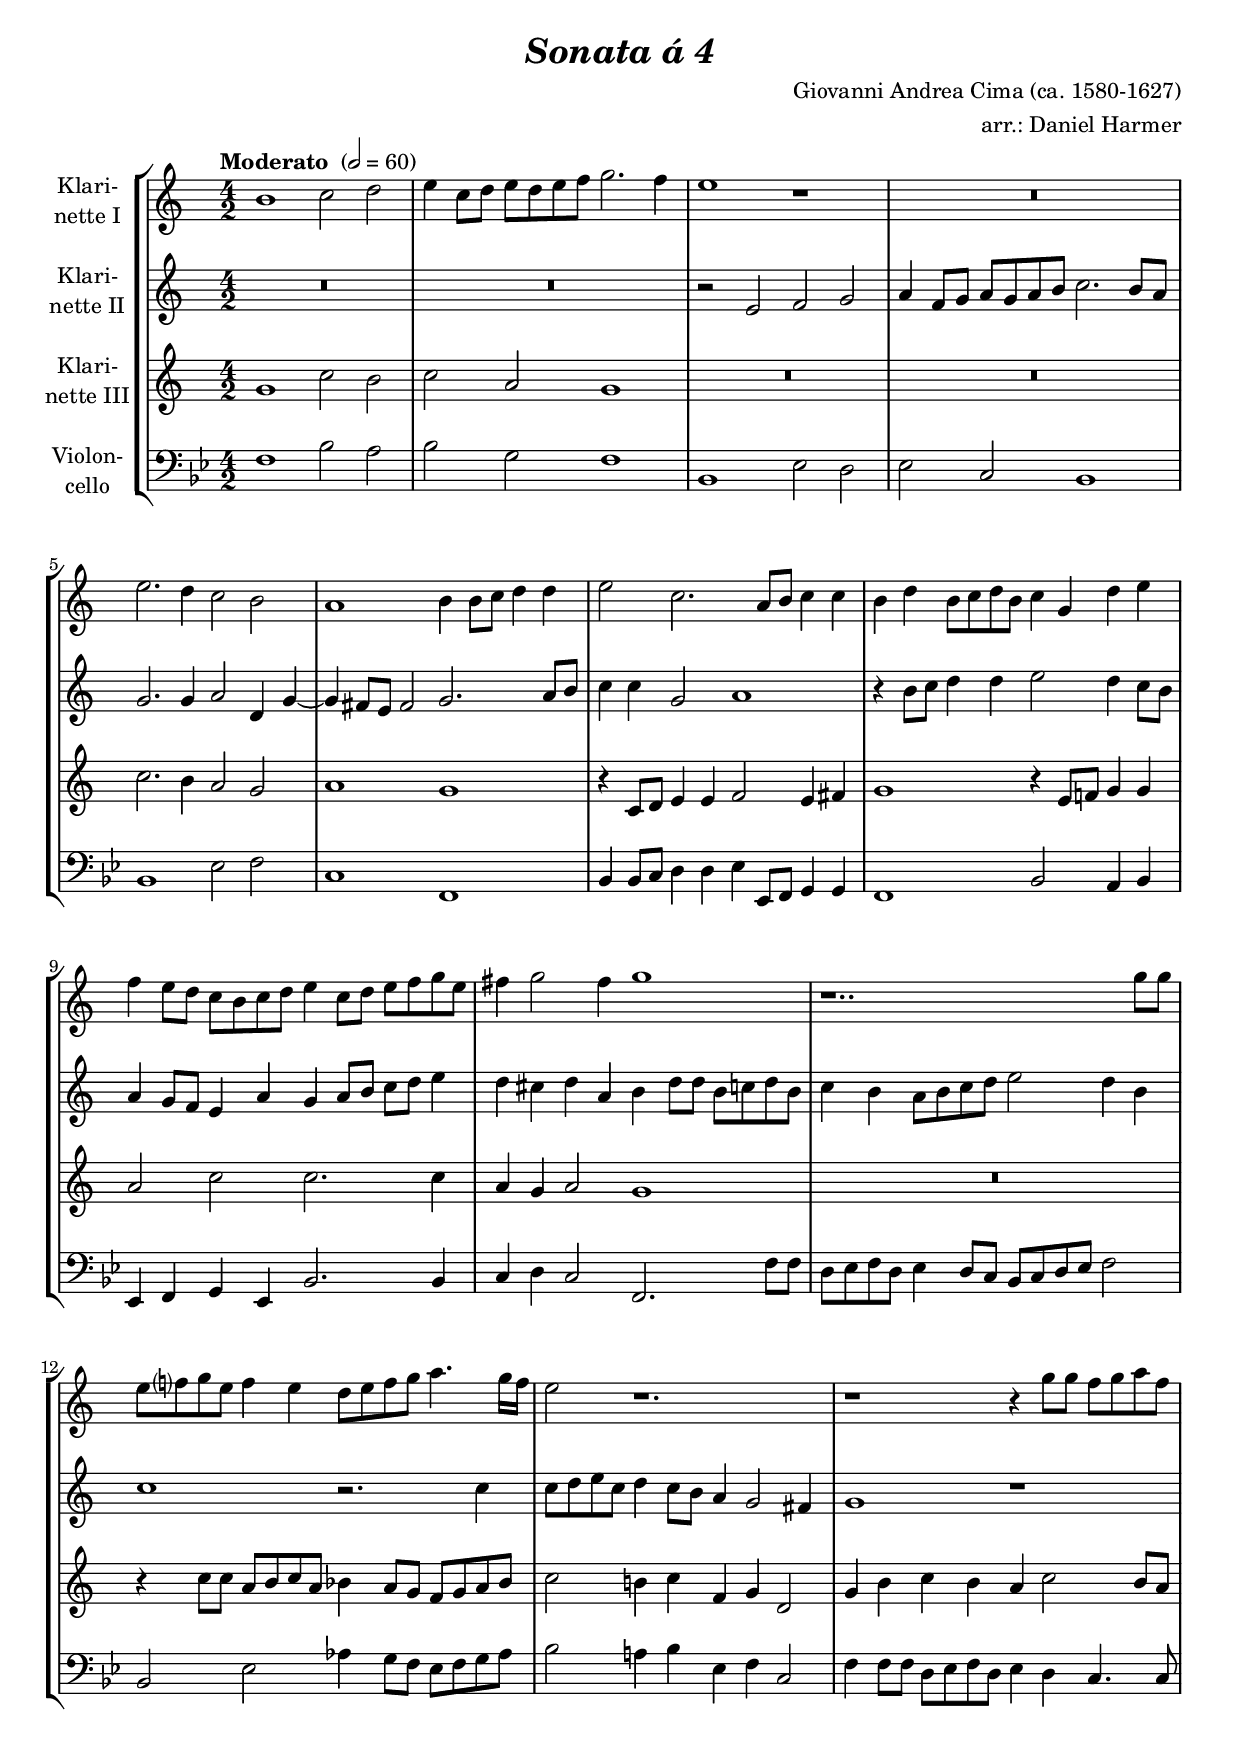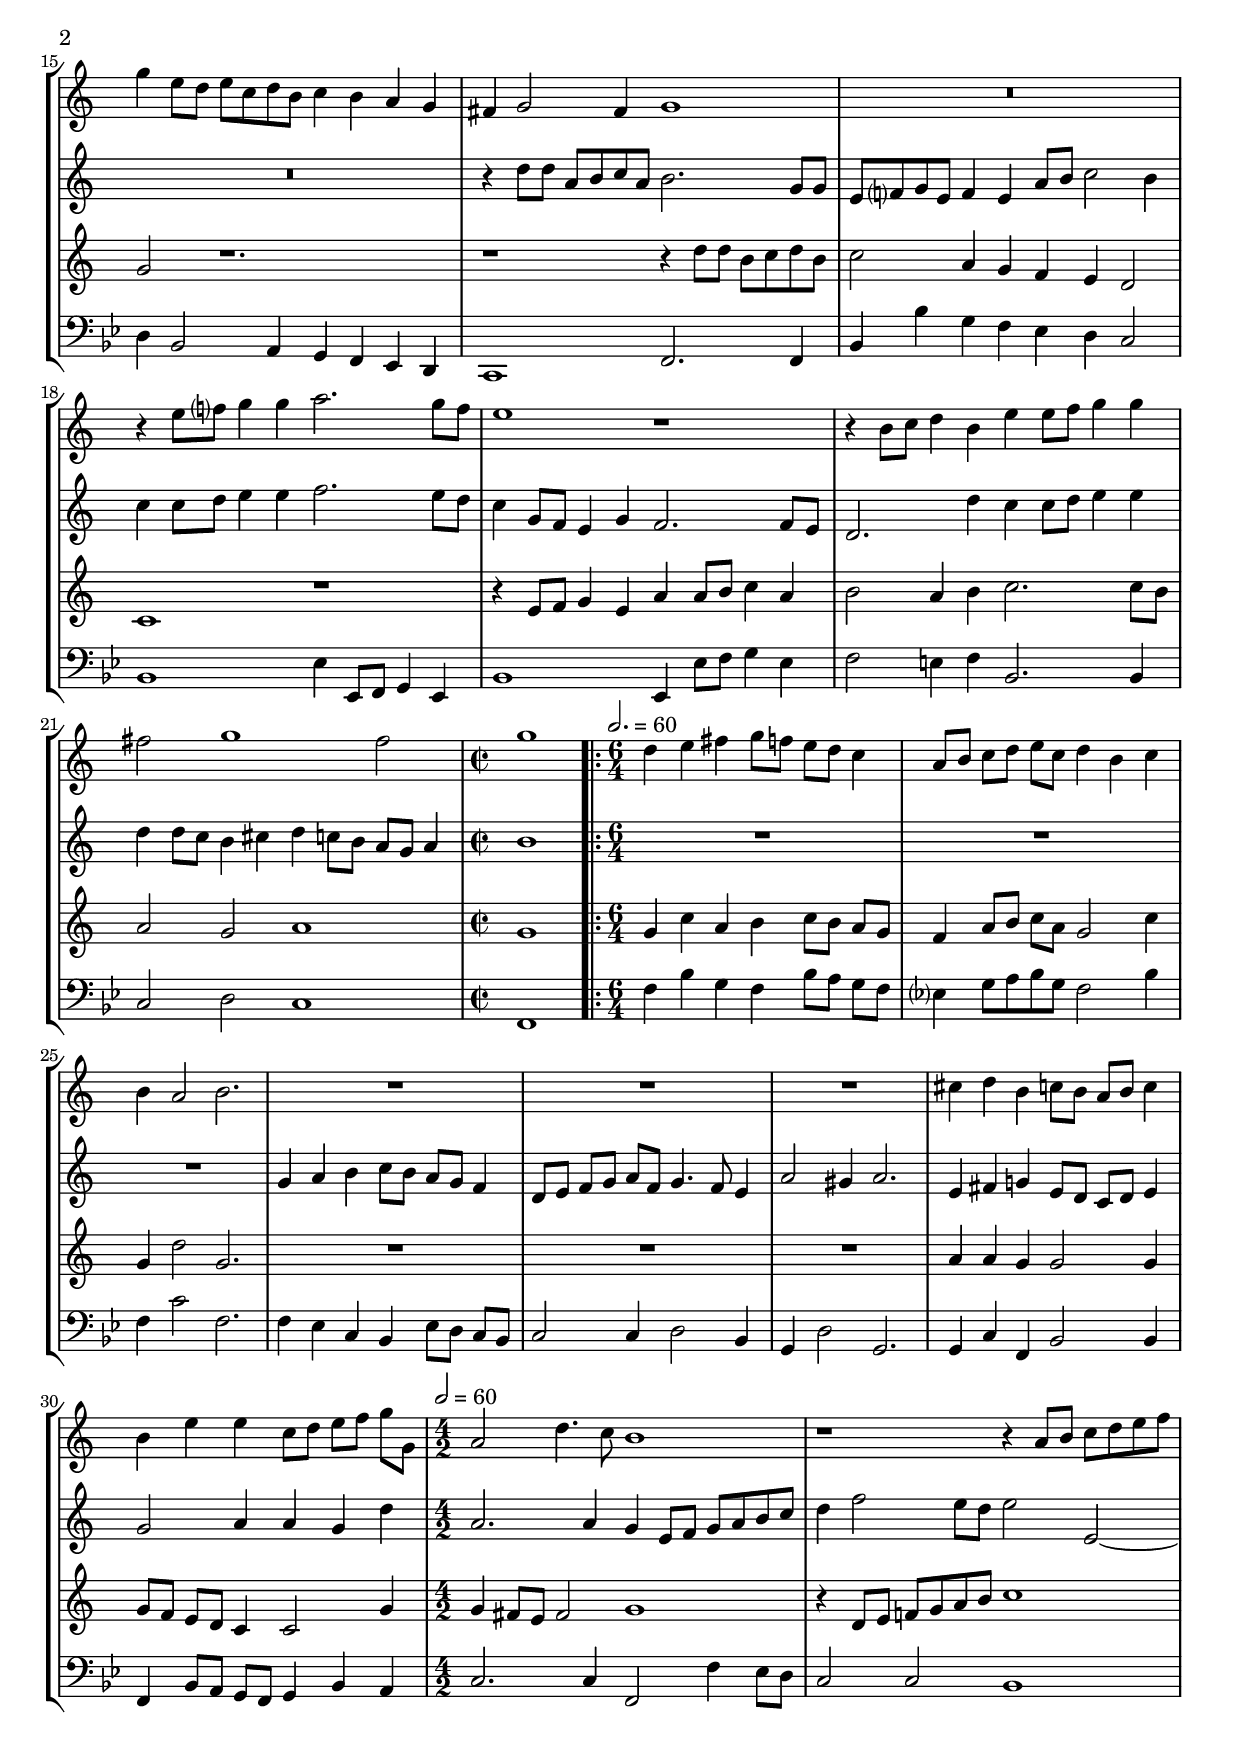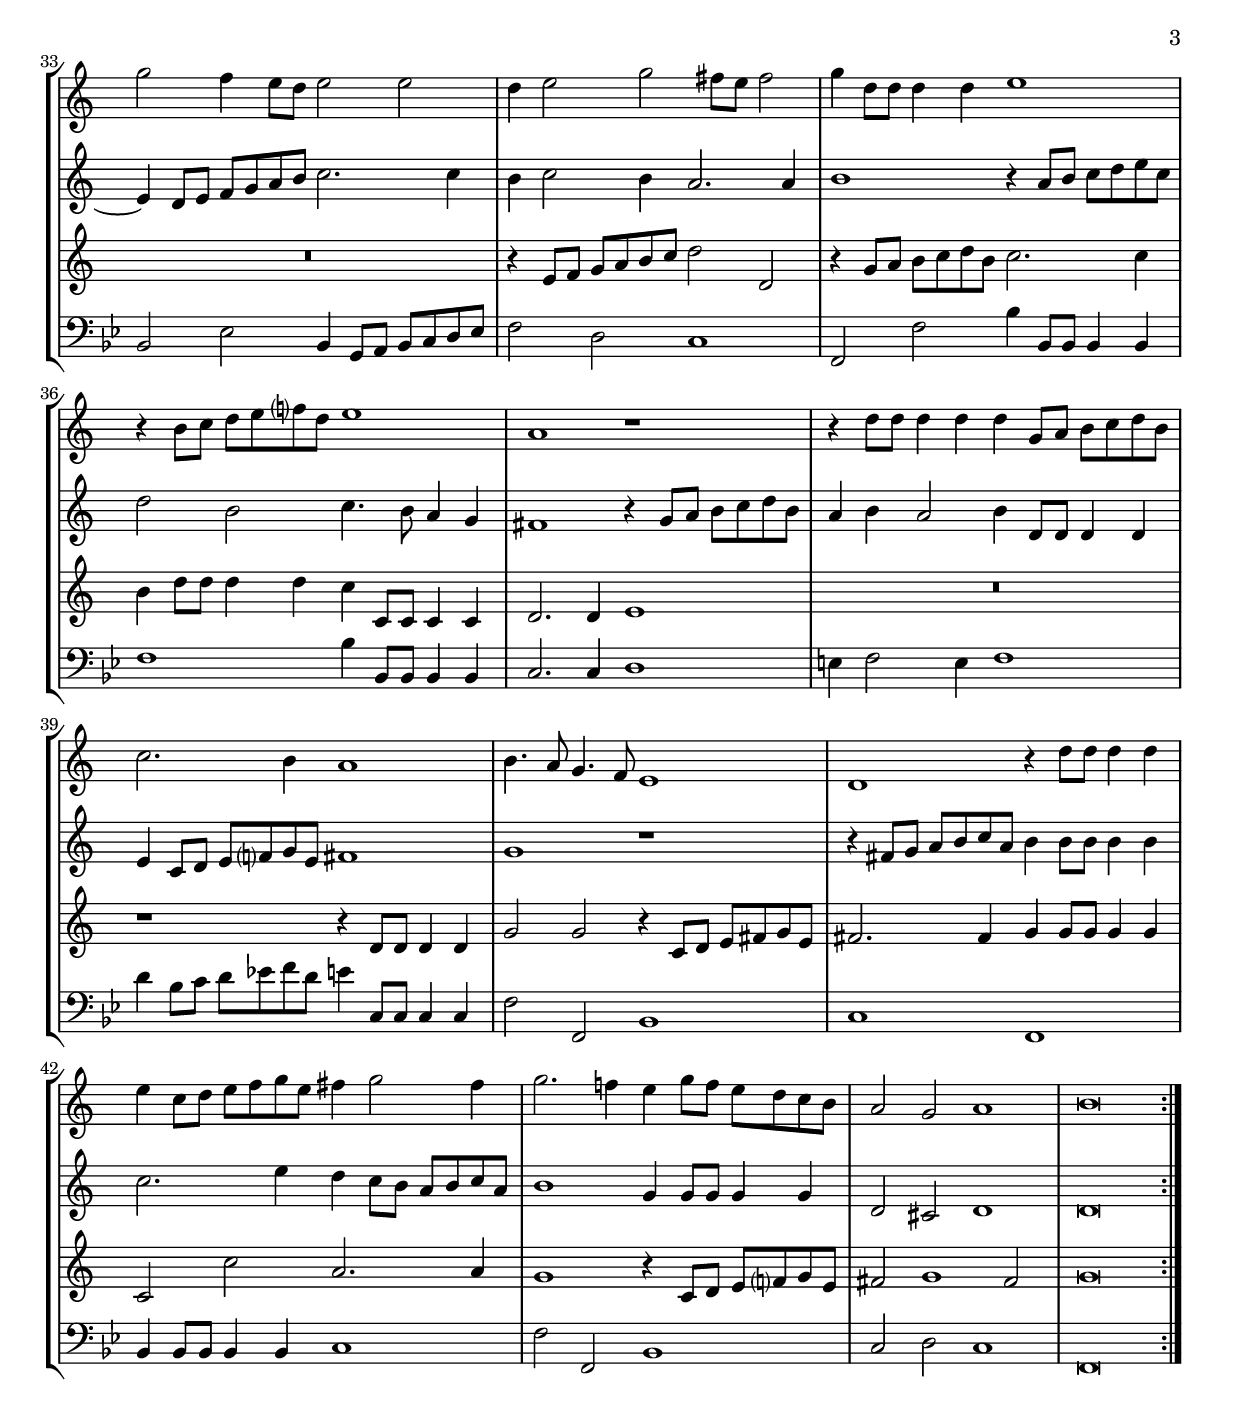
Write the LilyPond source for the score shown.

\version "2.18.2"
\include "deutsch.ly"
  
#(set-global-staff-size 19.1)

\header {
  title     = \markup \bold \italic "Sonata á 4"
  composer  = "Giovanni Andrea Cima (ca. 1580-1627)"
  arranger  = "arr.: Daniel Harmer"
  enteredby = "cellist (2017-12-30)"
%  piece     = ""
}

voiceconsts = {
  \key c \major
  \time 4/2
  \clef "treble"
%  \numericTimeSignature
  \compressFullBarRests
  % Set default beaming for all staves
% \set Timing.beamExceptions = #'()
% \set Timing.baseMoment     = #(ly:make-moment 1 4)
% \set Timing.beatStructure  = #'(1 1 1)
  \tempo "Moderato " 2=60
}

micl = "clarinet"
mifl = "flute"
miob = "oboe"
mifh = "french horn"
mist = "string ensemble 1"
miba = "cello"

va = \relative c'' {
  \voiceconsts

  h1 c2 d
  e4 c8 d e d e f g2. f4
  e1 r
  R\breve
  e2. d4 c2 h
  
  a1 h4 h8 c d4 d
  e2 c2. a8 h c4 c
  h d h8 c d h c4 g d' e
  f e8 d c h c d e4 c8 d e f g e
  
  fis4 g2 fis4 g1
  r1.. g8 g
  e f? g e f4 e d8 e f g a4. g16 f
  e2 r1.

  r1 r4 g8 g f g a f
  g4 e8 d e c d h c4 h a g
  fis g2 fis4 g1
  R\breve

  r4 e'8 f? g4 g a2. g8 f
  e1 r
  r4 h8 c d4 h e e8 f g4 g
  fis2 g1 fis2 \time 2/2
  g1
  \repeat volta 2 {
    \time 6/4 \tempo 2.=60
    d4 e fis g8 f e[ d] c4
    a8 h c[ d] e c d4 h c
    h a2 h2.
    R2*9
    cis4 d h c8 h a[ h] c4

    h e e c8 d e[ f] g g, \time 4/2 \tempo 2=60
    a2 d4. c8 h1
    r1 r4 a8 h c d e f
    g2 f4 e8 d e2 e

    d4 e2 g fis8 e fis2
    g4 d8 d d4 d e1
    r4 h8 c d e f? d e1
    a, r

    r4 d8 d d4 d d g,8 a h c d h
    c2. h4 a1
    h4. a8 g4. f8 e1
    d r4 d'8 d d4 d

    e c8 d e f g e fis4 g2 fis4
    g2. f!4 e g8 f e d c h
    a2 g a1
    h\breve
  }
}

vb = \relative c' {
  \voiceconsts

  R\breve*2
  r2 e f g
  a4 f8 g a g a h c2. h8 a
  g2. g4 a2 d,4 g~
  
  g fis8 e fis2 g2. a8 h
  c4 c g2 a1
  r4 h8 c d4 d e2 d4 c8 h
  a4 g8 f e4 a g a8 h c d e4

  d cis d a h d8 d h c d h
  c4 h a8 h c d e2 d4 h
  c1 r2. c4

  c8 d e c d4 c8 h a4 g2 fis4
  g1 r
  R\breve
  r4 d'8 d a h c a h2. g8 g

  e f? g e f4 e a8 h c2 h4
  c c8 d e4 e f2. e8 d
  c4 g8 f e4 g f2. f8 e
  d2. d'4 c c8 d e4 e

  d d8 c h4 cis d c8 h a[ g] a4 \time 2/2
  h1
  \repeat volta 2 {
    \time 6/4 \tempo 2.=60
    R2*9
    g4 a h c8 h a[ g] f4

    d8 e f[ g] a f g4. f8 e4
    a2 gis4 a2.
    e4 fis g! e8 d c[ d] e4
    g2 a4 a g d' \time 4/2  \tempo 2=60

    a2. a4 g e8 f g a h c
    d4 f2 e8 d e2 e,~
    e4 d8 e f g a h c2. c4
    h c2 h4 a2.a4

    h1 r4 a8 h c d e c
    d2 h c4. h8 a4 g
    fis1 r4g8 a h c d h
    a4 h a2 h4 d,8 d d4 d

    e c8 d e f? g e fis1
    g r
    r4 fis8 g a h c a h4 h8 h h4 h
    c2. e4 d c8 h a h c a

    h1 g4 g8 g g4 g
    d2 cis d1
    d\breve
  }  
}

vc = \relative c'' {
  \voiceconsts

  g1 c2 h
  c a g1
  R\breve*2
  c2. h4 a2 g
  a1 g
  
  r4 c,8 d e4 e f2 e4 fis
  g1 r4 e8 f! g4 g
  a2 c c2. c4
  a g a2 g1
  R\breve

  r4 c8 c a h c a b4 a8 g f g a b
  c2 h!4 c f, g d2
  g4 h c h a c2 h8 a
  g2 r1.

  r1 r4 d'8 d h c d h
  c2 a4 g f e d2
  c1 r
  r4 e8 f g4 e a a8 h c4 a

  h2 a4 h c2. c8 h
  a2 g a1 \time 2/2
  g
  \repeat volta 2 {
    \time 6/4 \tempo 2.=60
    g4 c a h c8 h a[ g]
    f4 a8 h c[ a] g2 c4

    g d'2 g,2.
    R2*9
    a4 a g g2 g4
    g8 f e[ d] c4 c2 g'4 \time 4/2 \tempo 2=60
    g fis8 e fis2 g1

    r4 d8 e f! g a h c1
    R\breve
    r4 e,8 f g a h c d2 d,
    r4 g8 a h c d h c2. c4

    h d8 d d4 d c c,8 c c4 c
    d2. d4 e1
    R\breve
    r1 r4 d8 d d4 d
    g2 g r4 c,8 d e fis g e

    fis2. fis4 g g8 g g4 g
    c,2 c' a2. a4
    g1 r4 c,8 d e f? g e
    fis2 g1 fis2
    g\breve
  }
}

vd = \relative c' {
  \voiceconsts
  \clef "bass"

  g1 c2 h
  c a g1
  c, f2 e
  f d c1
  c f2 g
  d1 g,
  
  c4 c8 d e4 e f f,8 g a4 a
  g1 c2 h4 c
  f, g a f c'2. c4
  d e d2 g,2. g'8 g
  
  e f g e f4 e8 d c d e f g2
  c, f b4 a8 g f g a b
  c2 h!4 c f, g d2
  g4 g8 g e f g e f4 e d4. d8

  e4 c2 h4 a g f e
  d1 g2. g4
  c c' a g f e d2
  c1 f4 f,8 g a4 f
  c'1 f,4 f'8 g a4 f

  g2 fis4 g c,2. c4
  d2 e d1 \time 2/2
  g,
  \repeat volta 2 {
    \time 6/4 \tempo 2.=60
    g'4 c a g c8 h a[ g]
    f?4 a8 h c a g2 c4
    g d'2 g,2.

    g4 f d c f8 e d[ c]
    d2 d4 e2 c4
    a e'2 a,2.
    a4 d g, c2 c4
    g c8 h a[ g] a4 c h \time 4/2 \tempo 2=60

    d2. d4 g,2 g'4 f8 e
    d2 d c1
    c2 f c4 a8 h c d e f
    g2 e d1
    g,2 g' c4 c,8 c c4 c

    g'1 c4 c,8 c c4 c
    d2. d4 e1
    fis4 g2 fis4 g1
    e'4 c8 d e f! g e fis4 d,8 d d4 d

    g2 g, c1
    d g,
    c4 c8 c c4 c d1
    g2 g, c1
    d2 e d1
    g,\breve
  }
}


music = \new StaffGroup <<
      \new Staff {
	\set Staff.midiInstrument = \micl
	\set Staff.instrumentName = \markup \center-column { "Klari-" "nette I" }
	\transpose c c { \va }
      }

      \new Staff {
	\set Staff.midiInstrument = \micl
	\set Staff.instrumentName = \markup \center-column { "Klari-" "nette II" }
	\transpose c c { \vb }
      }

      \new Staff {
	\set Staff.midiInstrument = \micl
	\set Staff.instrumentName = \markup \center-column { "Klari-" "nette III" }
	\transpose c c { \vc }
      }

      \new Staff {
	\set Staff.midiInstrument = \miba
	\set Staff.instrumentName = \markup \center-column { "Violon-" "cello" }
	\transpose c b, { \vd }
      }
>>

\book {
  \score {
    \music
    \layout {}
  }

  \score {
    \unfoldRepeats \music

    \midi {
      \context {
        \Score
      }
    }
  }
}
